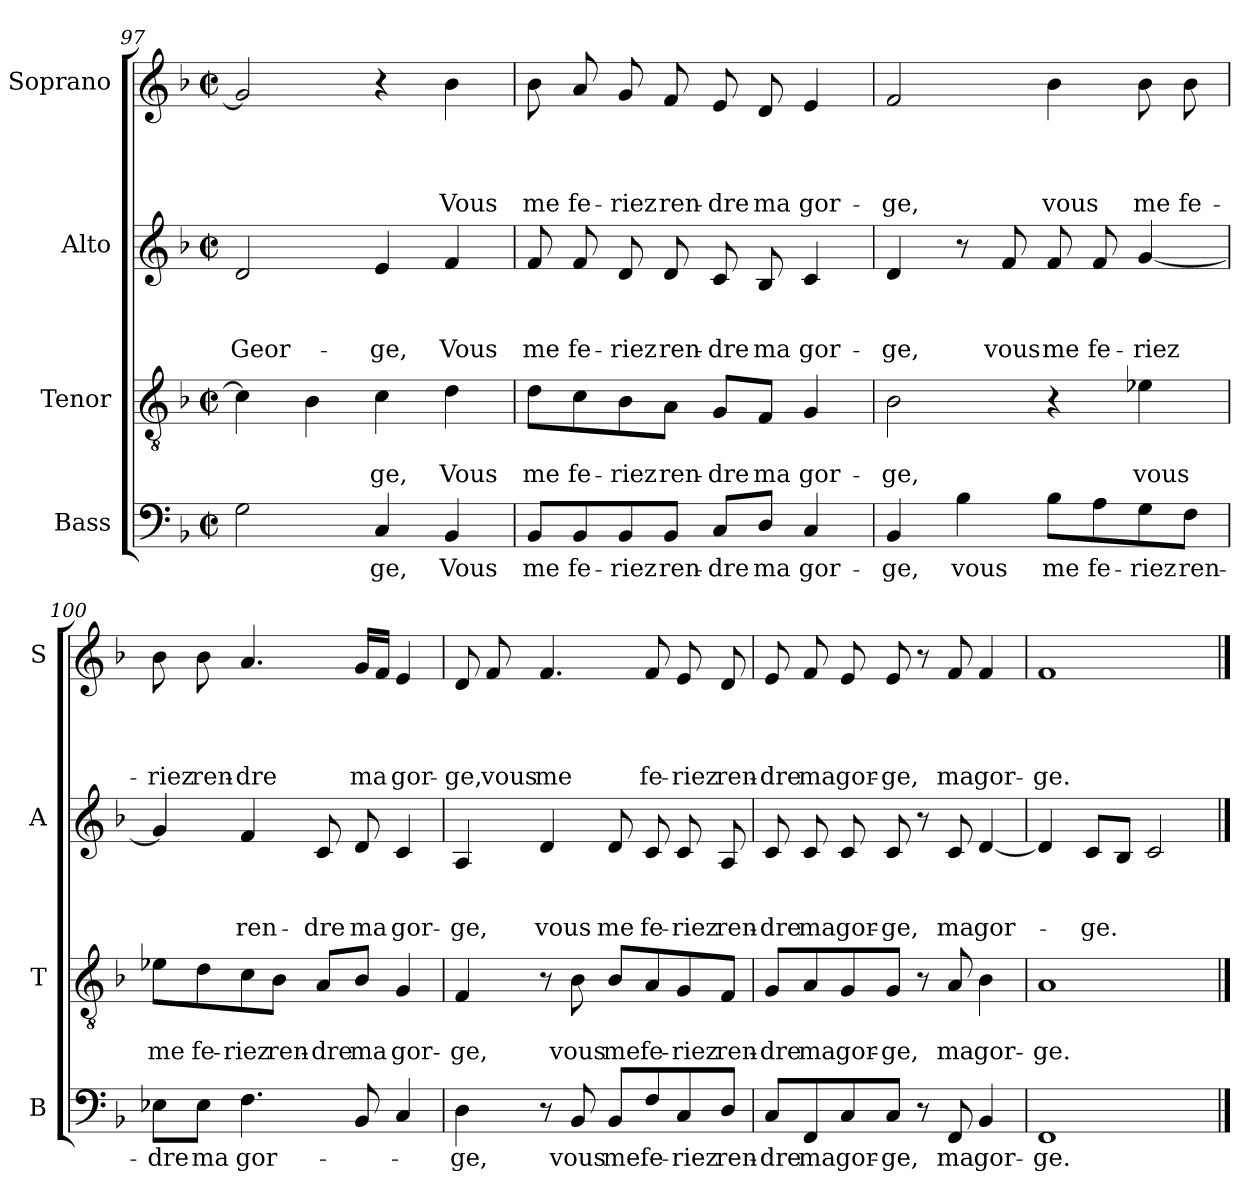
**kern	**text	**kern	**text	**text	**kern	**text	**text	**text	**kern	**text	**text	**text	**text
*part4	*part4	*part3	*part3	*part3	*part2	*part2	*part2	*part2	*part1	*part1	*part1	*part1	*part1
*staff4	*staff4	*staff3	*staff3	*staff3	*staff2	*staff2	*staff2	*staff2	*staff1	*staff1	*staff1	*staff1	*staff1
*I"Bass	*	*I"Tenor	*	*	*I"Alto	*	*	*	*I"Soprano	*	*	*	*
*I'B	*	*I'T	*	*	*I'A	*	*	*	*I'S	*	*	*	*
*clefF4	*	*clefGv2	*	*	*clefG2	*	*	*	*clefG2	*	*	*	*
*k[b-]	*	*k[b-]	*	*	*k[b-]	*	*	*	*k[b-]	*	*	*	*
*F:	*	*F:	*	*	*F:	*	*	*	*F:	*	*	*	*
*M2/2	*	*M2/2	*	*	*M2/2	*	*	*	*M2/2	*	*	*	*
*met(c|)	*	*met(c|)	*	*	*met(c|)	*	*	*	*met(c|)	*	*	*	*
=97	=97	=97	=97	=97	=97	=97	=97	=97	=97	=97	=97	=97	=97
2G\	.	4c\]	.	.	2d/	.	.	Geor-	2g/]	.	.	.	.
.	.	4B-\	.	.	.	.	.	.	.	.	.	.	.
4C/	-ge,	4c\	.	-ge,	4e/	.	.	-ge,	4r	.	.	.	.
4BB-/	Vous	4d\	.	Vous	4f/	.	.	Vous	4b-\	.	.	.	Vous
=98	=98	=98	=98	=98	=98	=98	=98	=98	=98	=98	=98	=98	=98
8BB-/L	me	8d\L	.	me	8f/	.	.	me	8b-\	.	.	.	me
8BB-/	fe-	8c\	.	fe-	8f/	.	.	fe-	8a/	.	.	.	fe-
8BB-/	-riez	8B-\	.	-riez	8d/	.	.	-riez	8g/	.	.	.	-riez
8BB-/J	ren-	8A\J	.	ren-	8d/	.	.	ren-	8f/	.	.	.	ren-
8C/L	-dre	8G/L	.	-dre	8c/	.	.	-dre	8e/	.	.	.	-dre
8D/J	ma	8F/J	.	ma	8B-/	.	.	ma	8d/	.	.	.	ma
4C/	gor-	4G/	.	gor-	4c/	.	.	gor-	4e/	.	.	.	gor-
!!LO:LB:g=z
=99	=99	=99	=99	=99	=99	=99	=99	=99	=99	=99	=99	=99	=99
4BB-/	-ge,	2B-\	.	-ge,	4d/	.	.	-ge,	2f/	.	.	.	-ge,
4B-\	vous	.	.	.	8r	.	.	.	.	.	.	.	.
.	.	.	.	.	8f/	.	.	vous	.	.	.	.	.
8B-\L	me	4r	.	.	8f/	.	.	me	4b-\	.	.	.	vous
8A\	fe-	.	.	.	8f/	.	.	fe-	.	.	.	.	.
8G\	-riez	4e-X\	.	vous	[4g/	.	.	-riez	8b-\	.	.	.	me
8F\J	ren-	.	.	.	.	.	.	.	8b-\	.	.	.	fe-
=100	=100	=100	=100	=100	=100	=100	=100	=100	=100	=100	=100	=100	=100
8E-X\L	-dre	8e-X\L	.	me	4g/]	.	.	.	8b-\	.	.	.	-riez
8E-\J	ma	8d\	.	fe-	.	.	.	.	8b-\	.	.	.	ren-
4.F\	gor-	8c\	.	-riez	4f/	.	.	ren-	4.a/	.	.	.	-dre
.	.	8B-\J	.	ren-	.	.	.	.	.	.	.	.	.
.	.	8A/L	.	-dre	8c/	.	.	-dre	.	.	.	.	.
8BB-/	.	8B-/J	.	ma	8d/	.	.	ma	16g/LL	.	.	.	ma
.	.	.	.	.	.	.	.	.	16f/JJ	.	.	.	.
4C/	.	4G/	.	gor-	4c/	.	.	gor-	4e/	.	.	.	gor-
=101	=101	=101	=101	=101	=101	=101	=101	=101	=101	=101	=101	=101	=101
4D\	-ge,	4F/	.	-ge,	4A/	.	.	-ge,	8d/	.	.	.	-ge,
.	.	.	.	.	.	.	.	.	8f/	.	.	.	vous
8r	.	8r	.	.	4d/	.	.	vous	4.f/	.	.	.	me
8BB-/	vous	8B-\	.	vous	.	.	.	.	.	.	.	.	.
8BB-/L	me	8B-/L	.	me	8d/	.	.	me	.	.	.	.	.
8F/	fe-	8A/	.	fe-	8c/	.	.	fe-	8f/	.	.	.	fe-
8C/	-riez	8G/	.	-riez	8c/	.	.	-riez	8e/	.	.	.	-riez
8D/J	ren-	8F/J	.	ren-	8A/	.	.	ren-	8d/	.	.	.	ren-
=102	=102	=102	=102	=102	=102	=102	=102	=102	=102	=102	=102	=102	=102
8C/L	-dre	8G/L	.	-dre	8c/	.	.	-dre	8e/	.	.	.	-dre
8FF/	ma	8A/	.	ma	8c/	.	.	ma	8f/	.	.	.	ma
8C/	gor-	8G/	.	gor-	8c/	.	.	gor-	8e/	.	.	.	gor-
8C/J	-ge,	8G/J	.	-ge,	8c/	.	.	-ge,	8e/	.	.	.	-ge,
8r	.	8r	.	.	8r	.	.	.	8r	.	.	.	.
8FF/	ma	8A/	.	ma	8c/	.	.	ma	8f/	.	.	.	ma
4BB-/	gor-	4B-\	.	gor-	[4d/	.	.	gor-	4f/	.	.	.	gor-
=103	=103	=103	=103	=103	=103	=103	=103	=103	=103	=103	=103	=103	=103
1FF	-ge.	1A	.	-ge.	4d/]	.	.	.	1f	.	.	.	-ge.
.	.	.	.	.	8c/L	.	.	-ge.	.	.	.	.	.
.	.	.	.	.	8B-/J	.	.	.	.	.	.	.	.
.	.	.	.	.	2c/	.	.	.	.	.	.	.	.
==	==	==	==	==	==	==	==	==	==	==	==	==	==
*-	*-	*-	*-	*-	*-	*-	*-	*-	*-	*-	*-	*-	*-
